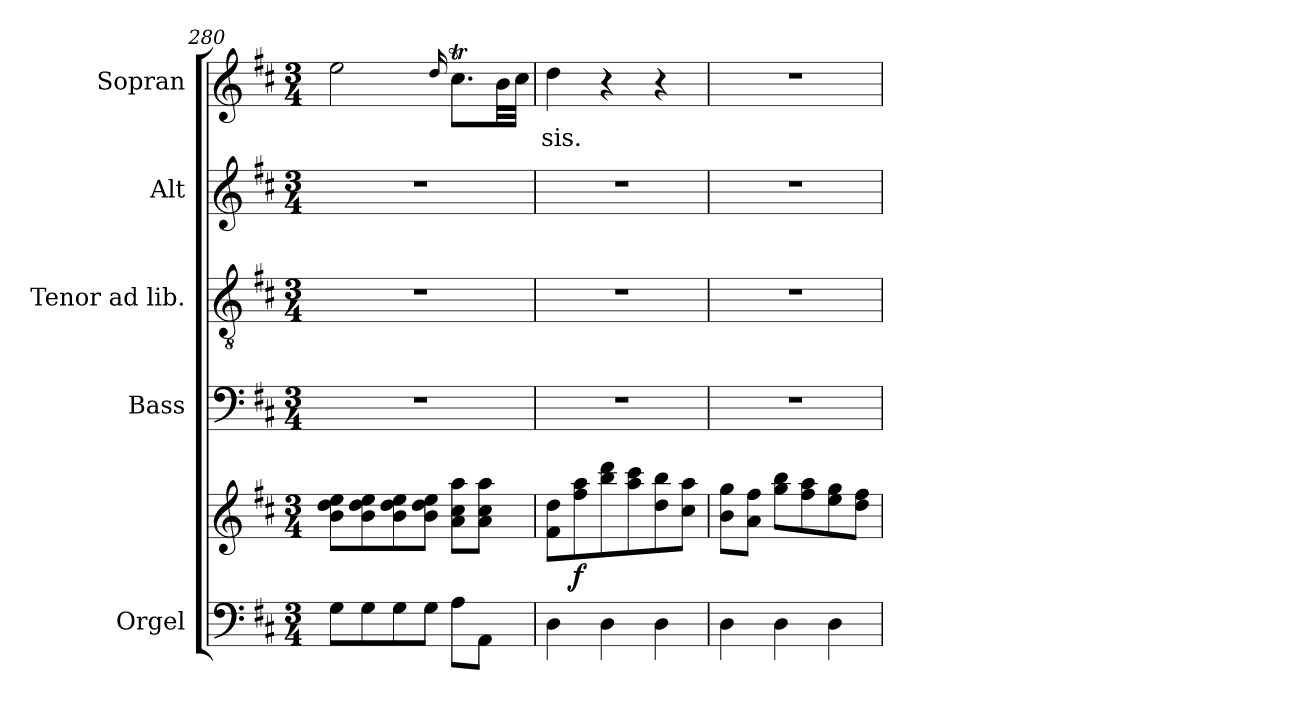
**kern	**kern	**dynam	**kern	**kern	**kern	**kern	**text
*part5	*part5	*part5	*part4	*part3	*part2	*part1	*part1
*staff6	*staff5	*staff5/6	*staff4	*staff3	*staff2	*staff1	*staff1
*I"Orgel	*	*	*I"Bass	*I"Tenor ad lib.	*I"Alt	*I"Sopran	*
*I'Org.	*	*	*I'B.	*I'T.	*I'A.	*I'S.	*
*clefF4	*clefG2	*	*clefF4	*clefGv2	*clefG2	*clefG2	*
*k[f#c#]	*k[f#c#]	*	*k[f#c#]	*k[f#c#]	*k[f#c#]	*k[f#c#]	*
*D:	*D:	*	*D:	*D:	*D:	*D:	*
*M3/4	*M3/4	*	*M3/4	*M3/4	*M3/4	*M3/4	*
=280	=280	=280	=280	=280	=280	=280	=280
8G\L	8b\ 8dd\ 8ee\L	.	2.r	2.r	2.r	2ee\	.
8G\	8b\ 8dd\ 8ee\	.	.	.	.	.	.
8G\	8b\ 8dd\ 8ee\	.	.	.	.	.	.
8G\J	8b\ 8dd\ 8ee\J	.	.	.	.	.	.
.	.	.	.	.	.	16qqdd/	.
8A\L	8a\ 8cc#\ 8aa\L	.	.	.	.	8.cc#t\L	.
8AA\J	8a\ 8cc#\ 8aa\J	.	.	.	.	.	.
.	.	.	.	.	.	32b\LL	.
.	.	.	.	.	.	32cc#\JJJ	.
=281	=281	=281	=281	=281	=281	=281	=281
!	!	!	!	!	!	!	!LO:LY:b
4D\	8f#\ 8dd\L	.	2.r	2.r	2.r	4dd\	-sis.
!	!	!LO:DY:b	!	!	!	!	!
.	8ff#\ 8aa\	f	.	.	.	.	.
4D\	8bb\ 8ddd\	.	.	.	.	4r	.
.	8aa\ 8ccc#\	.	.	.	.	.	.
4D\	8dd\ 8bb\	.	.	.	.	4r	.
.	8cc#\ 8aa\J	.	.	.	.	.	.
=282	=282	=282	=282	=282	=282	=282	=282
4D\	8b\ 8gg\L	.	2.r	2.r	2.r	2.r	.
.	8a\ 8ff#\J	.	.	.	.	.	.
4D\	8gg\ 8bb\L	.	.	.	.	.	.
.	8ff#\ 8aa\	.	.	.	.	.	.
4D\	8ee\ 8gg\	.	.	.	.	.	.
.	8dd\ 8ff#\J	.	.	.	.	.	.
=	=	=	=	=	=	=	=
*-	*-	*-	*-	*-	*-	*-	*-
